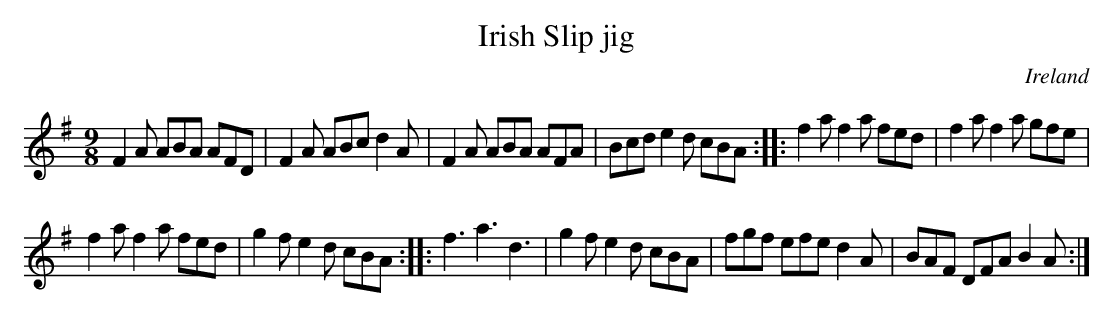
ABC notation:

X:1
T:Irish Slip jig
O:Ireland
M:9/8
K:DMix
F2A ABA AFD|F2A ABc d2A|\
F2A ABA AFA|Bcd e2d cBA :: \
f2a f2a fed|f2a f2a gfe|
f2a f2a fed|g2f e2d cBA:: \
f3 a3 d3|g2f e2d cBA|fgf efe d2A|BAF DFA B2A:|
